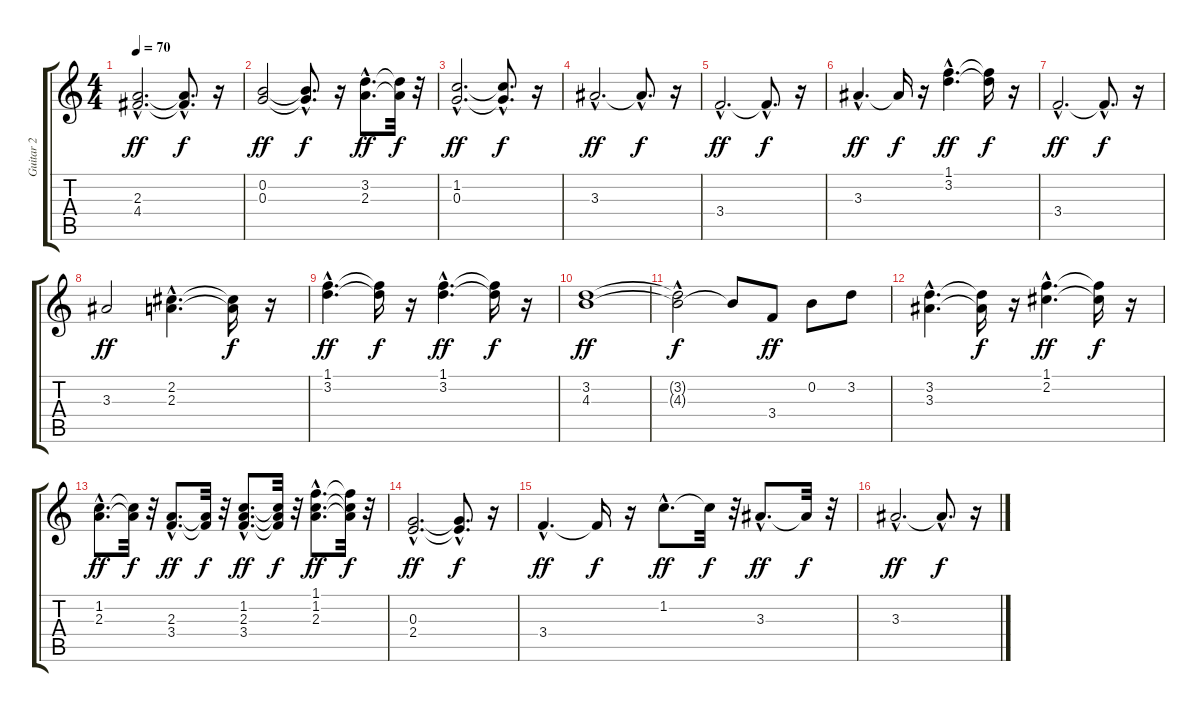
\track ("Guitar 2" "Guitar 2") {instrument electricguitarclean}
\staff {score tabs}
\tuning (E4 B3 G3 D3 A2 E2) {hide}
\ts (4 4)
\tempo 70
\clef g2
\ks c
(2.3{hac} 4.4{hac}).2{d dy ff} (2.3{hac t} 4.4{hac t}).8{d dy f} r.16 |
(0.2 0.3).2{dy ff} (0.2{hac t} 0.3{hac t}).8{d dy f} r.16 (3.2{hac} 2.3{hac}).8{d dy ff} (3.2{t} 2.3{t}).32{dy f} r.32 |
(1.2{hac} 0.3{hac}).2{d dy ff} (1.2{hac t} 0.3{hac t}).8{d dy f} r.16 |
3.3{hac}.2{d dy ff} 3.3{hac t}.8{d dy f} r.16 |
3.4{hac}.2{d dy ff} 3.4{hac t}.8{d dy f} r.16 |
3.3{hac}.4{d dy ff} 3.3{t}.16{dy f} r.16 (1.1{hac} 3.2{hac}).4{d dy ff} (1.1{t} 3.2{t}).16{dy f} r.16 |
3.4{hac}.2{d dy ff} 3.4{hac t}.8{d dy f} r.16 |
3.3.2{dy ff} (2.2{hac} 2.3{hac}).4{d} (2.2{t} 2.3{t}).16{dy f} r.16 |
(1.1{hac} 3.2{hac}).4{d dy ff} (1.1{t} 3.2{t}).16{dy f} r.16 (1.1{hac} 3.2{hac}).4{d dy ff} (1.1{t} 3.2{t}).16{dy f} r.16 |
(3.2 4.3).1{dy ff} |
(3.2{hac t} 4.3{t}).2{dy f} 4.3{t}.8 3.4.8{dy ff} 0.2.8 3.2.8 |
(3.2{hac} 3.3{hac}).4{d} (3.2{t} 3.3{t}).16{dy f} r.16 (1.1{hac} 2.2{hac}).4{d dy ff} (1.1{t} 2.2{t}).16{dy f} r.16 |
(1.2{hac} 2.3{hac}).8{d dy ff} (1.2{t} 2.3{t}).32{dy f} r.32 (2.3{hac} 3.4{hac}).8{d dy ff} (2.3{t} 3.4{t}).32{dy f} r.32 (1.2{hac} 2.3{hac} 3.4{hac}).8{d dy ff} (1.2{t} 2.3{t} 3.4{t}).32{dy f} r.32 (1.1{hac} 1.2{hac} 2.3{hac}).8{d dy ff} (1.1{t} 1.2{t} 2.3{t}).32{dy f} r.32 |
(0.3{hac} 2.4{hac}).2{d dy ff} (0.3{hac t} 2.4{hac t}).8{d dy f} r.16 |
3.4{hac}.4{d dy ff} 3.4{t}.16{dy f} r.16 1.2{hac}.8{d dy ff} 1.2{t}.32{dy f} r.32 3.3{hac}.8{d dy ff} 3.3{t}.32{dy f} r.32 |
3.3{hac}.2{d dy ff} 3.3{hac t}.8{d dy f} r.16
